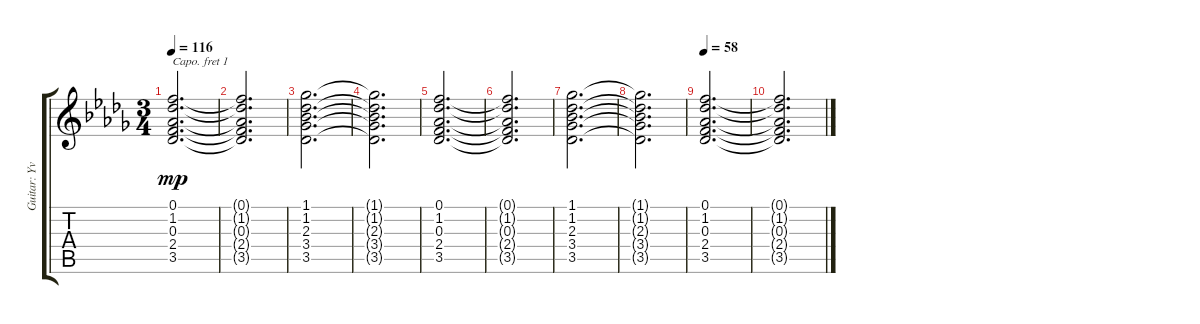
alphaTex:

\track ("Guitar: Yves" "Guitar: Yv") {instrument acousticguitarsteel}
\staff {score tabs}
\capo 1
\tuning (E4 B3 G3 D3 A2 E2) {hide}
\ts (3 4)
\tempo 116
\clef g2
\ks db
(0.1 1.2 0.3 2.4 3.5).2{d dy mp} |
(0.1{t} 1.2{t} 0.3{t} 2.4{t} 3.5{t}).2{d} |
(1.1 1.2 2.3 3.4 3.5).2{d} |
(1.1{t} 1.2{t} 2.3{t} 3.4{t} 3.5{t}).2{d} |
(0.1 1.2 0.3 2.4 3.5).2{d} |
(0.1{t} 1.2{t} 0.3{t} 2.4{t} 3.5{t}).2{d} |
(1.1 1.2 2.3 3.4 3.5).2{d} |
(1.1{t} 1.2{t} 2.3{t} 3.4{t} 3.5{t}).2{d} |
\tempo 58
(0.1 1.2 0.3 2.4 3.5).2{d} |
(0.1{t} 1.2{t} 0.3{t} 2.4{t} 3.5{t}).2{d}
